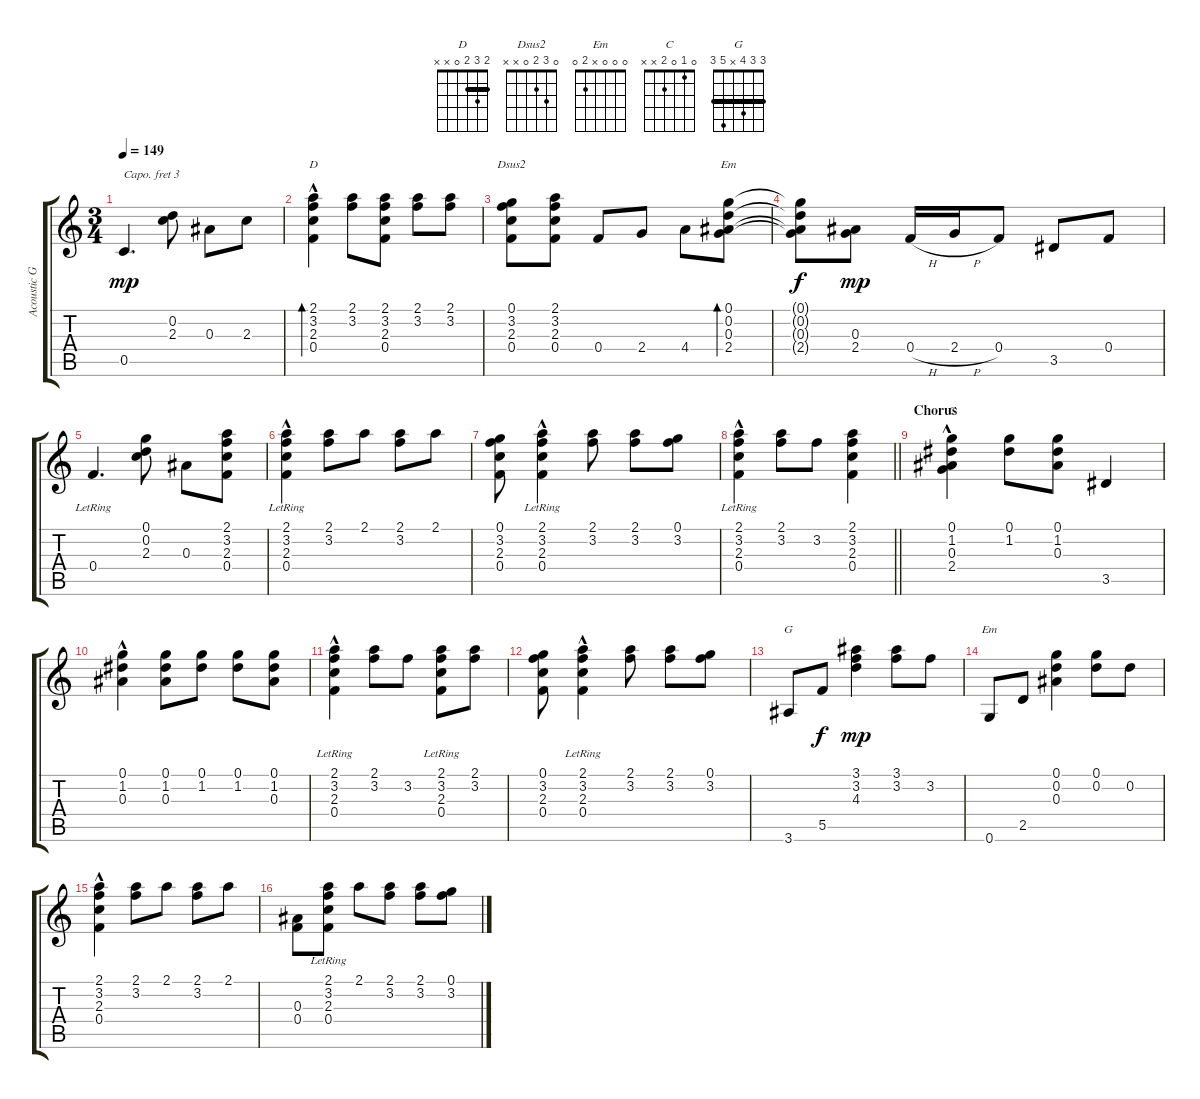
\track ("Acoustic Guitar" "Acoustic G") {instrument acousticguitarsteel}
\staff {score tabs}
\capo 3
\tuning (E4 B3 G3 D3 A2 E2) {hide}
\chord ("D" 2 3 2 0 x x) {barre 2}
\chord ("Dsus2" 0 3 2 0 x x)
\chord ("Em" 0 0 0 2 x x)
\chord ("C" 0 1 0 2 x x)
\chord ("G" 3 3 4 x 5 3) {barre 3}
\chord ("Em" 0 0 0 x 2 0)
\ts (3 4)
\tempo 149
\clef g2
\ks c
0.5.4{d dy mp} (0.2 2.3).8 0.3.8 2.3.8 |
(2.1{hac} 3.2{hac} 2.3{hac} 0.4).4{bd 120 ch "D"} (2.1 3.2).8 (2.1 3.2 2.3 0.4).8 (2.1 3.2).8 (2.1 3.2).8 |
(0.1 3.2 2.3 0.4).8{ch "Dsus2"} (2.1 3.2 2.3 0.4).8 0.4.8 2.4.8 4.4.8 (0.1 0.2 0.3 2.4).8{bd 120 ch "Em"} |
(0.1{t} 0.2{t} 0.3{t} 2.4{t}).8{dy f} (0.3 2.4).8{dy mp} 0.4{h}.16 2.4{h}.16 0.4.8 3.5.8 0.4.8 |
0.4{lr}.4{d} (0.1 0.2 2.3).8 0.3.8 (2.1 3.2 2.3 0.4).8 |
(2.1{hac} 3.2{hac} 2.3{lr} 0.4{lr}).4 (2.1 3.2).8 2.1.8 (2.1 3.2).8 2.1.8 |
(0.1 3.2 2.3 0.4).8 (2.1{hac} 3.2{hac} 2.3{lr} 0.4{lr}).4 (2.1 3.2).8 (2.1 3.2).8 (0.1 3.2).8 |
\barLineRight lightlight
(2.1{hac} 3.2{hac} 2.3{hac lr} 0.4{lr}).4 (2.1 3.2).8 3.2.8 (2.1 3.2 2.3 0.4).4 |
\section ("" "Chorus")
(0.1{hac} 1.2{hac} 0.3{hac} 2.4{hac}).4{ch "C"} (0.1 1.2).8 (0.1 1.2 0.3).8 3.5.4 |
(0.1{hac} 1.2{hac} 0.3).4 (0.1 1.2 0.3).8 (0.1 1.2).8 (0.1 1.2).8 (0.1 1.2 0.3).8 |
(2.1{hac} 3.2{hac} 2.3{hac} 0.4{lr}).4 (2.1 3.2).8 3.2.8 (2.1 3.2 2.3 0.4{lr}).8 (2.1 3.2).8 |
(0.1 3.2 2.3 0.4).8 (2.1{hac} 3.2{hac} 2.3 0.4{lr}).4 (2.1 3.2).8 (2.1 3.2).8 (0.1 3.2).8 |
3.6.8{ch "G"} 5.5.8{dy f} (3.1 3.2 4.3).4{dy mp} (3.1 3.2).8 3.2.8 |
0.6.8{ch "Em"} 2.5.8 (0.1 0.2 0.3).4 (0.1 0.2).8 0.2.8 |
(2.1{hac} 3.2{hac} 2.3 0.4).4 (2.1 3.2).8 2.1.8 (2.1 3.2).8 2.1.8 |
(0.3 0.4).8 (2.1 3.2 2.3{lr} 0.4{lr}).8 2.1.8 (2.1 3.2).8 (2.1 3.2).8 (0.1 3.2).8
